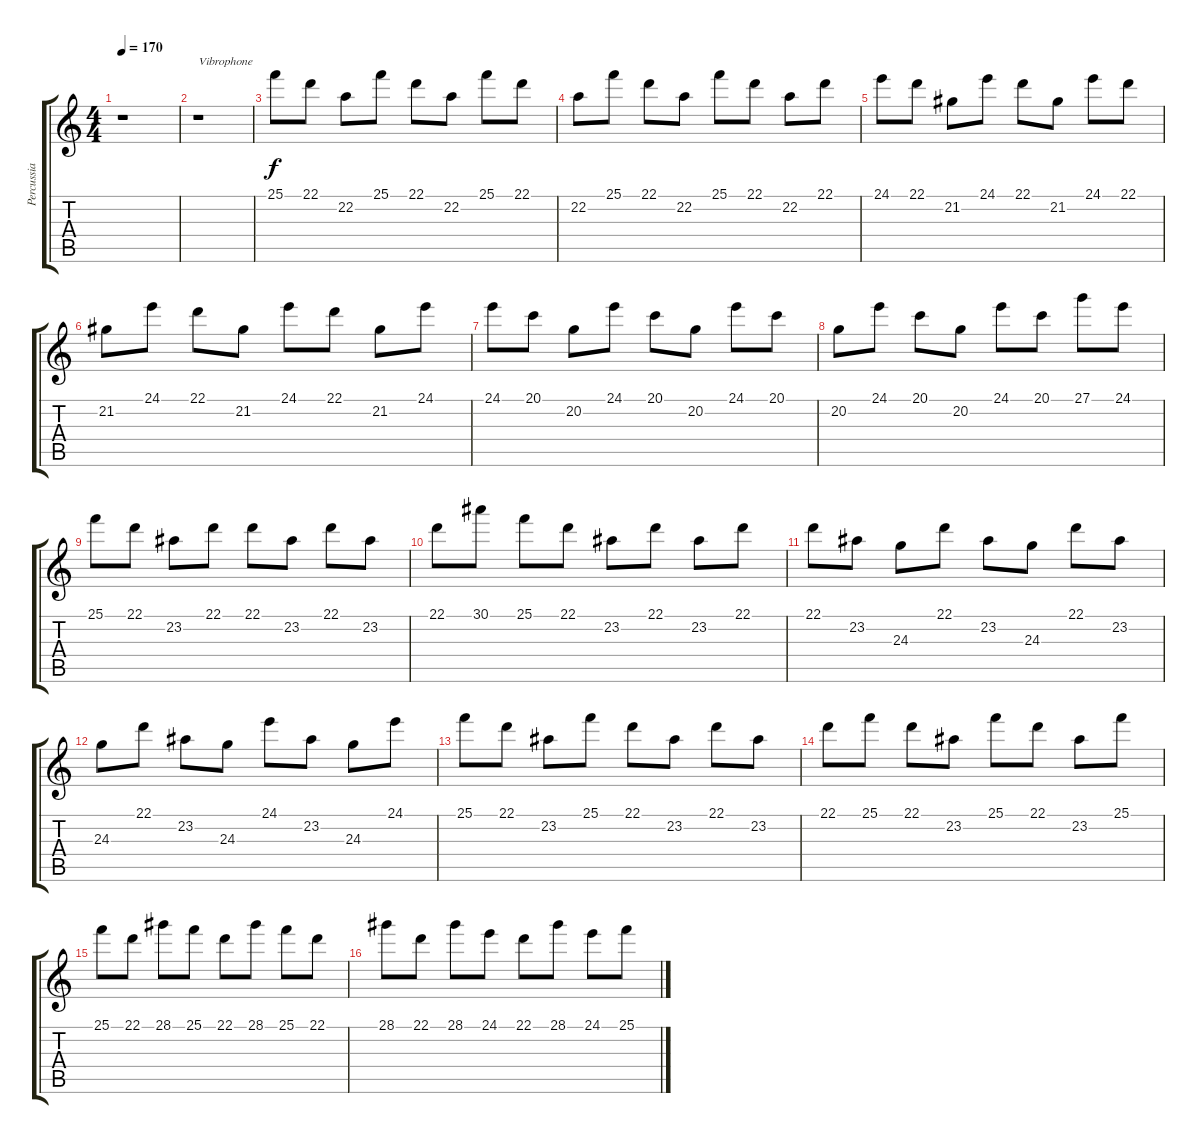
\track ("Percussia " "Percussia ") {instrument musicbox}
\staff {score tabs}
\tuning (E4 B3 G3 D3 A2 E2) {hide}
\ts (4 4)
\tempo 170
\clef g2
\ks c
r.1{dy f} |
r.1{txt "Vibrophone" volume 8 instrument vibraphone} |
25.1.8 22.1.8 22.2.8 25.1.8 22.1.8 22.2.8 25.1.8 22.1.8 |
22.2.8 25.1.8 22.1.8 22.2.8 25.1.8 22.1.8 22.2.8 22.1.8 |
24.1.8 22.1.8 21.2.8 24.1.8 22.1.8 21.2.8 24.1.8 22.1.8 |
21.2.8 24.1.8 22.1.8 21.2.8 24.1.8 22.1.8 21.2.8 24.1.8 |
24.1.8 20.1.8 20.2.8 24.1.8 20.1.8 20.2.8 24.1.8 20.1.8 |
20.2.8 24.1.8 20.1.8 20.2.8 24.1.8 20.1.8 27.1.8 24.1.8 |
25.1.8 22.1.8 23.2.8 22.1.8 22.1.8 23.2.8 22.1.8 23.2.8 |
22.1.8 30.1.8 25.1.8 22.1.8 23.2.8 22.1.8 23.2.8 22.1.8 |
22.1.8 23.2.8 24.3.8 22.1.8 23.2.8 24.3.8 22.1.8 23.2.8 |
24.3.8 22.1.8 23.2.8 24.3.8 24.1.8 23.2.8 24.3.8 24.1.8 |
25.1.8 22.1.8 23.2.8 25.1.8 22.1.8 23.2.8 22.1.8 23.2.8 |
22.1.8 25.1.8 22.1.8 23.2.8 25.1.8 22.1.8 23.2.8 25.1.8 |
25.1.8 22.1.8 28.1.8 25.1.8 22.1.8 28.1.8 25.1.8 22.1.8 |
28.1.8 22.1.8 28.1.8 24.1.8 22.1.8 28.1.8 24.1.8 25.1.8
